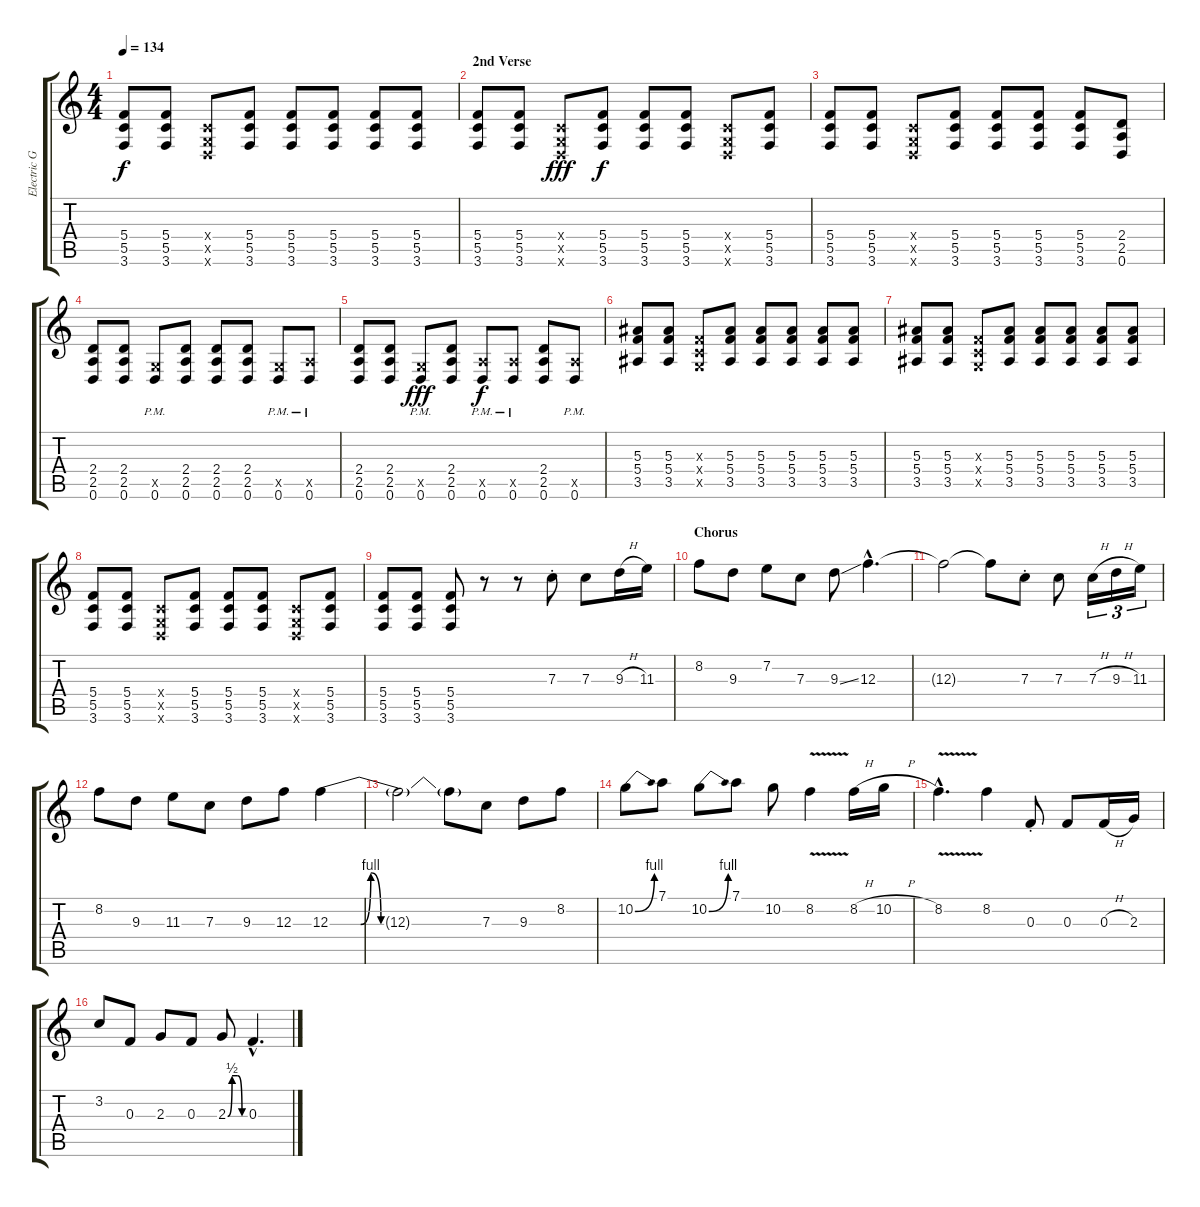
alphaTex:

\track ("Electric Guitar 1 (James)" "Electric G") {instrument distortionguitar}
\staff {score tabs}
\tuning (D4 A3 F3 C3 G2 D2) {hide}
\ts (4 4)
\tempo 134
\clef g2
\ks c
(5.4 5.5 3.6).8{dy f} (5.4 5.5 3.6).8 (0.4{x} 0.5{x} 0.6{x}).8 (5.4 5.5 3.6).8 (5.4 5.5 3.6).8 (5.4 5.5 3.6).8 (5.4 5.5 3.6).8 (5.4 5.5 3.6).8 |
\section ("" "2nd Verse")
(5.4 5.5 3.6).8 (5.4 5.5 3.6).8 (0.4{x} 0.5{x} 0.6{x}).8{dy fff} (5.4 5.5 3.6).8{dy f} (5.4 5.5 3.6).8 (5.4 5.5 3.6).8 (0.4{x} 0.5{x} 0.6{x}).8 (5.4 5.5 3.6).8 |
(5.4 5.5 3.6).8 (5.4 5.5 3.6).8 (0.4{x} 0.5{x} 0.6{x}).8 (5.4 5.5 3.6).8 (5.4 5.5 3.6).8 (5.4 5.5 3.6).8 (5.4 5.5 3.6).8 (2.4 2.5 0.6).8 |
(2.4 2.5 0.6).8 (2.4 2.5 0.6).8 (0.5{x} 0.6{pm}).8 (2.4 2.5 0.6).8 (2.4 2.5 0.6).8 (2.4 2.5 0.6).8 (0.5{x} 0.6{pm}).8 (2.5{x} 0.6{pm}).8 |
(2.4 2.5 0.6).8 (2.4 2.5 0.6).8 (0.5{x} 0.6{pm}).8{dy fff} (2.4 2.5 0.6).8 (2.5{x} 0.6{pm}).8{dy f} (2.5{x} 0.6{pm}).8 (2.4 2.5 0.6).8 (2.5{x} 0.6{pm}).8 |
(5.3 5.4 3.5).8 (5.3 5.4 3.5).8 (0.3{x} 0.4{x} 0.5{x}).8 (5.3 5.4 3.5).8 (5.3 5.4 3.5).8 (5.3 5.4 3.5).8 (5.3 5.4 3.5).8 (5.3 5.4 3.5).8 |
(5.3 5.4 3.5).8 (5.3 5.4 3.5).8 (0.3{x} 0.4{x} 0.5{x}).8 (5.3 5.4 3.5).8 (5.3 5.4 3.5).8 (5.3 5.4 3.5).8 (5.3 5.4 3.5).8 (5.3 5.4 3.5).8 |
(5.4 5.5 3.6).8 (5.4 5.5 3.6).8 (0.4{x} 0.5{x} 0.6{x}).8 (5.4 5.5 3.6).8 (5.4 5.5 3.6).8 (5.4 5.5 3.6).8 (0.4{x} 0.5{x} 0.6{x}).8 (5.4 5.5 3.6).8 |
(5.4 5.5 3.6).8 (5.4 5.5 3.6).8 (5.4 5.5 3.6).8 r.8 r.8 7.3{st}.8{volume 16} 7.3.8 9.3{h}.16 11.3.16 |
\section ("" "Chorus")
8.2.8 9.3.8 7.2.8 7.3.8 9.3{ss}.8 12.3{hac}.4{d} |
12.3{t}.2 12.3{t}.8 7.3{st}.8 7.3.8 7.3{h}.16{tu (3 2)} 9.3{h}.16{tu (3 2)} 11.3.16{tu (3 2)} |
8.2.8 9.3.8 11.3.8 7.3.8 9.3.8 12.3.8 12.3{be (custom 0 0 12 0 16 4 20 0 25 0 60 0)}.4 |
12.3{t}.2 12.3{t}.8 7.3.8 9.3.8 8.2.8 |
10.2{be (bend 0 0 60 4)}.8 7.1.8 10.2{be (bend 0 0 60 4)}.8 7.1.8 10.2.8 8.2{v}.4 8.2{h}.16 10.2{h}.16 |
8.2{v hac}.4{d} 8.2.4 0.3{st}.8 0.3.8 0.3{h}.16 2.3.16 |
3.2.8 0.3.8 2.3.8 0.3.8 2.3{be (custom 0 0 15 2 35 2 50 0 60 0)}.8 0.3{hac}.4{d}
